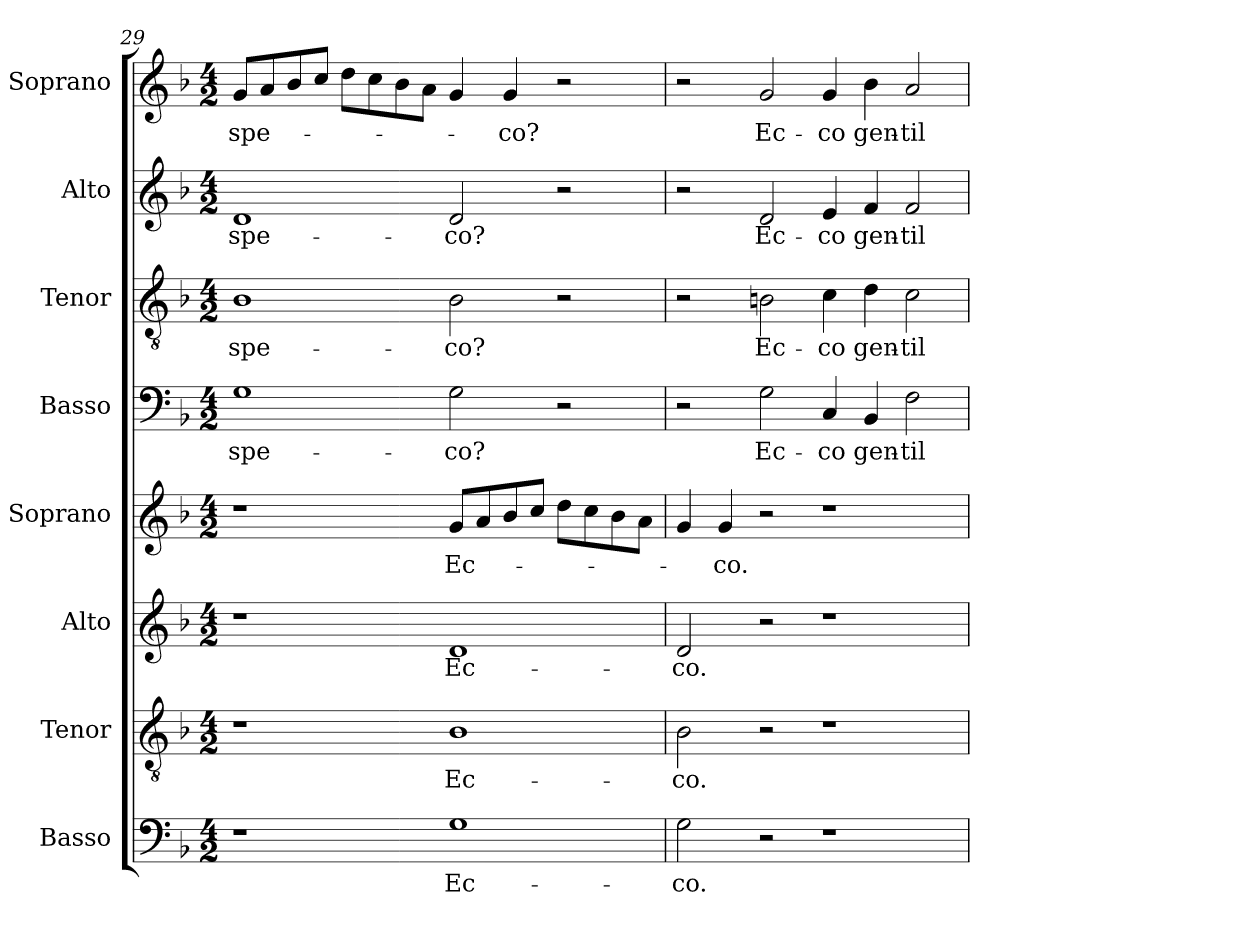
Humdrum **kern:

**kern	**text	**kern	**text	**kern	**text	**kern	**text	**kern	**text	**kern	**text	**kern	**text	**kern	**text
*part8	*part8	*part7	*part7	*part6	*part6	*part5	*part5	*part4	*part4	*part3	*part3	*part2	*part2	*part1	*part1
*staff8	*staff8	*staff7	*staff7	*staff6	*staff6	*staff5	*staff5	*staff4	*staff4	*staff3	*staff3	*staff2	*staff2	*staff1	*staff1
*I"Basso	*	*I"Tenor	*	*I"Alto	*	*I"Soprano	*	*I"Basso	*	*I"Tenor	*	*I"Alto	*	*I"Soprano	*
*	*	*I'T.	*	*I'A.	*	*I'Sop.	*	*	*	*I'T.	*	*I'A.	*	*I'Sop.	*
!!LO:LB:g=z
*clefF4	*	*clefGv2	*	*clefG2	*	*clefG2	*	*clefF4	*	*clefGv2	*	*clefG2	*	*clefG2	*
*	*	*ITrd7c12	*	*	*	*	*	*	*	*ITrd7c12	*	*	*	*	*
*k[b-]	*	*k[b-]	*	*k[b-]	*	*k[b-]	*	*k[b-]	*	*k[b-]	*	*k[b-]	*	*k[b-]	*
*F:	*	*F:	*	*F:	*	*F:	*	*F:	*	*F:	*	*F:	*	*F:	*
*M4/2	*	*M4/2	*	*M4/2	*	*M4/2	*	*M4/2	*	*M4/2	*	*M4/2	*	*M4/2	*
=29	=29	=29	=29	=29	=29	=29	=29	=29	=29	=29	=29	=29	=29	=29	=29
!	!	!	!	!	!	!	!	!	!LO:LY:b:color=#000000	!	!	!	!	!	!
!	!	!	!	!	!	!	!	!	!	!	!LO:LY:b:color=#000000	!	!	!	!
!	!	!	!	!	!	!	!	!	!	!	!	!	!LO:LY:b:color=#000000	!	!
!	!	!	!	!	!	!	!	!	!	!	!	!	!	!	!LO:LY:b:color=#000000
1r	.	1r	.	1r	.	1r	.	1Gi	spe-	1BB-i	spe-	1di	spe-	8gi/L	spe-
.	.	.	.	.	.	.	.	.	.	.	.	.	.	8ai/	.
.	.	.	.	.	.	.	.	.	.	.	.	.	.	8b-i/	.
.	.	.	.	.	.	.	.	.	.	.	.	.	.	8cci/J	.
.	.	.	.	.	.	.	.	.	.	.	.	.	.	8ddi\L	.
.	.	.	.	.	.	.	.	.	.	.	.	.	.	8cci\	.
.	.	.	.	.	.	.	.	.	.	.	.	.	.	8b-i\	.
.	.	.	.	.	.	.	.	.	.	.	.	.	.	8ai\J	.
!	!LO:LY:b:color=#000000	!	!	!	!	!	!	!	!	!	!	!	!	!	!
!	!	!	!LO:LY:b:color=#000000	!	!	!	!	!	!	!	!	!	!	!	!
!	!	!	!	!	!LO:LY:b:color=#000000	!	!	!	!	!	!	!	!	!	!
!	!	!	!	!	!	!	!LO:LY:b:color=#000000	!	!	!	!	!	!	!	!
!	!	!	!	!	!	!	!	!	!LO:LY:b:color=#000000	!	!	!	!	!	!
!	!	!	!	!	!	!	!	!	!	!	!LO:LY:b:color=#000000	!	!	!	!
!	!	!	!	!	!	!	!	!	!	!	!	!	!LO:LY:b:color=#000000	!	!
1Gi	Ec-	1BB-i	Ec-	1di	Ec-	8gi/L	Ec-	2Gi\	-co?	2BB-i\	-co?	2di/	-co?	4gi/	.
.	.	.	.	.	.	8ai/	.	.	.	.	.	.	.	.	.
!	!	!	!	!	!	!	!	!	!	!	!	!	!	!	!LO:LY:b:color=#000000
.	.	.	.	.	.	8b-i/	.	.	.	.	.	.	.	4gi/	-co?
.	.	.	.	.	.	8cci/J	.	.	.	.	.	.	.	.	.
.	.	.	.	.	.	8ddi\L	.	2r	.	2r	.	2r	.	2r	.
.	.	.	.	.	.	8cci\	.	.	.	.	.	.	.	.	.
.	.	.	.	.	.	8b-i\	.	.	.	.	.	.	.	.	.
.	.	.	.	.	.	8ai\J	.	.	.	.	.	.	.	.	.
=30	=30	=30	=30	=30	=30	=30	=30	=30	=30	=30	=30	=30	=30	=30	=30
!	!LO:LY:b:color=#000000	!	!	!	!	!	!	!	!	!	!	!	!	!	!
!	!	!	!LO:LY:b:color=#000000	!	!	!	!	!	!	!	!	!	!	!	!
!	!	!	!	!	!LO:LY:b:color=#000000	!	!	!	!	!	!	!	!	!	!
2Gi\	-co.	2BB-i\	-co.	2di/	-co.	4gi/	.	2r	.	2r	.	2r	.	2r	.
!	!	!	!	!	!	!	!LO:LY:b:color=#000000	!	!	!	!	!	!	!	!
.	.	.	.	.	.	4gi/	-co.	.	.	.	.	.	.	.	.
!	!	!	!	!	!	!	!	!	!LO:LY:b:color=#000000	!	!	!	!	!	!
!	!	!	!	!	!	!	!	!	!	!	!LO:LY:b:color=#000000	!	!	!	!
!	!	!	!	!	!	!	!	!	!	!	!	!	!LO:LY:b:color=#000000	!	!
!	!	!	!	!	!	!	!	!	!	!	!	!	!	!	!LO:LY:b:color=#000000
2r	.	2r	.	2r	.	2r	.	2Gi\	Ec-	2BBni\	Ec-	2di/	Ec-	2gi/	Ec-
!	!	!	!	!	!	!	!	!	!LO:LY:b:color=#000000	!	!	!	!	!	!
!	!	!	!	!	!	!	!	!	!	!	!LO:LY:b:color=#000000	!	!	!	!
!	!	!	!	!	!	!	!	!	!	!	!	!	!LO:LY:b:color=#000000	!	!
!	!	!	!	!	!	!	!	!	!	!	!	!	!	!	!LO:LY:b:color=#000000
1r	.	1r	.	1r	.	1r	.	4Ci/	-co	4Ci\	-co	4ei/	-co	4gi/	-co
!	!	!	!	!	!	!	!	!	!LO:LY:b:color=#000000	!	!	!	!	!	!
!	!	!	!	!	!	!	!	!	!	!	!LO:LY:b:color=#000000	!	!	!	!
!	!	!	!	!	!	!	!	!	!	!	!	!	!LO:LY:b:color=#000000	!	!
!	!	!	!	!	!	!	!	!	!	!	!	!	!	!	!LO:LY:b:color=#000000
.	.	.	.	.	.	.	.	4BB-i/	gen-	4Di\	gen-	4fi/	gen-	4b-i\	gen-
!	!	!	!	!	!	!	!	!	!LO:LY:b:color=#000000	!	!	!	!	!	!
!	!	!	!	!	!	!	!	!	!	!	!LO:LY:b:color=#000000	!	!	!	!
!	!	!	!	!	!	!	!	!	!	!	!	!	!LO:LY:b:color=#000000	!	!
!	!	!	!	!	!	!	!	!	!	!	!	!	!	!	!LO:LY:b:color=#000000
.	.	.	.	.	.	.	.	2Fi\	-til	2Ci\	-til	2fi/	-til	2ai/	-til
=	=	=	=	=	=	=	=	=	=	=	=	=	=	=	=
*-	*-	*-	*-	*-	*-	*-	*-	*-	*-	*-	*-	*-	*-	*-	*-
